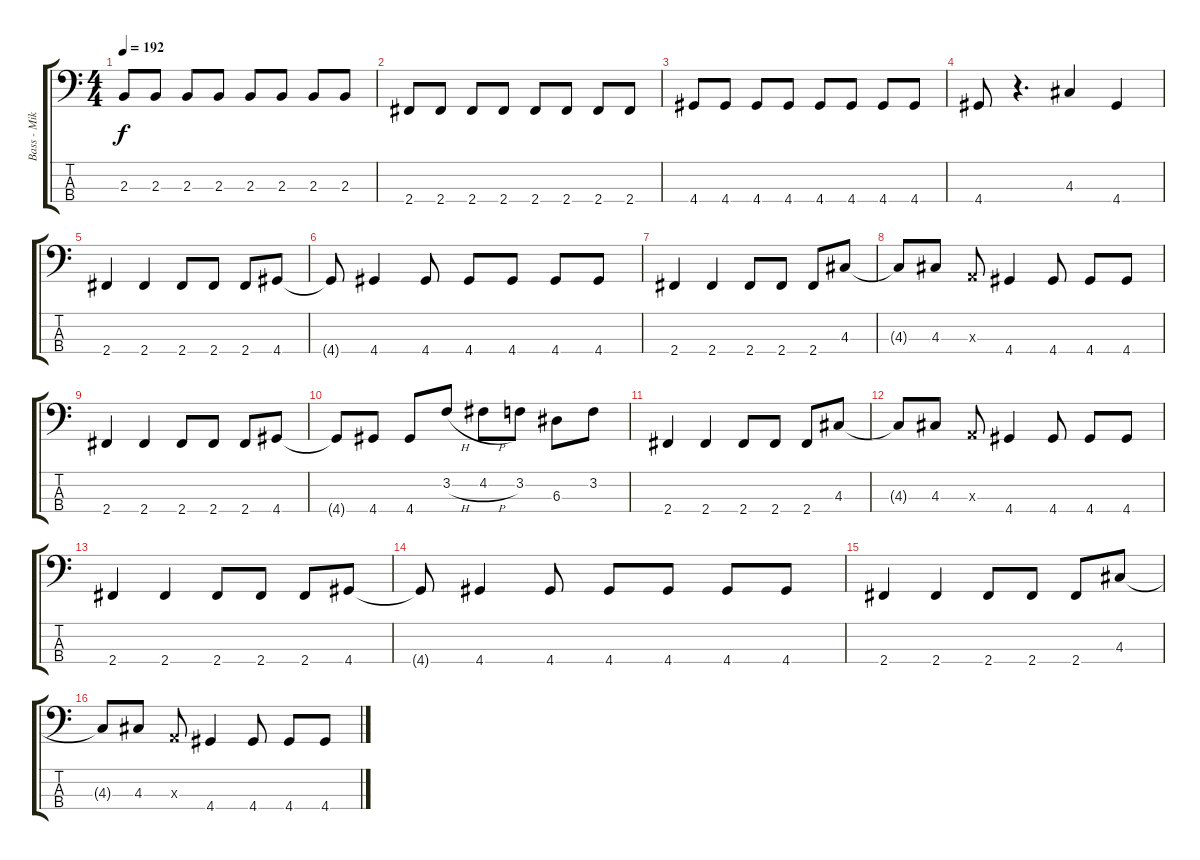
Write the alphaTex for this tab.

\track ("Bass - Mike Dirnt" "Bass - Mik") {instrument electricbassfinger}
\staff {score tabs}
\tuning (G2 D2 A1 E1) {hide}
\ts (4 4)
\tempo 192
\clef f4
\ks c
2.3.8{dy f} 2.3.8 2.3.8 2.3.8 2.3.8 2.3.8 2.3.8 2.3.8 |
2.4.8 2.4.8 2.4.8 2.4.8 2.4.8 2.4.8 2.4.8 2.4.8 |
4.4.8 4.4.8 4.4.8 4.4.8 4.4.8 4.4.8 4.4.8 4.4.8 |
4.4.8 r.4{d} 4.3.4 4.4.4 |
2.4.4 2.4.4 2.4.8 2.4.8 2.4.8 4.4.8 |
4.4{t}.8 4.4.4 4.4.8 4.4.8 4.4.8 4.4.8 4.4.8 |
2.4.4 2.4.4 2.4.8 2.4.8 2.4.8 4.3.8 |
4.3{t}.8 4.3.8 0.3{x}.8 4.4.4 4.4.8 4.4.8 4.4.8 |
2.4.4 2.4.4 2.4.8 2.4.8 2.4.8 4.4.8 |
4.4{t}.8 4.4.8 4.4.8 3.2{h}.8 4.2{h}.8 3.2.8 6.3.8 3.2.8 |
2.4.4 2.4.4 2.4.8 2.4.8 2.4.8 4.3.8 |
4.3{t}.8 4.3.8 0.3{x}.8 4.4.4 4.4.8 4.4.8 4.4.8 |
2.4.4 2.4.4 2.4.8 2.4.8 2.4.8 4.4.8 |
4.4{t}.8 4.4.4 4.4.8 4.4.8 4.4.8 4.4.8 4.4.8 |
2.4.4 2.4.4 2.4.8 2.4.8 2.4.8 4.3.8 |
4.3{t}.8 4.3.8 0.3{x}.8 4.4.4 4.4.8 4.4.8 4.4.8
